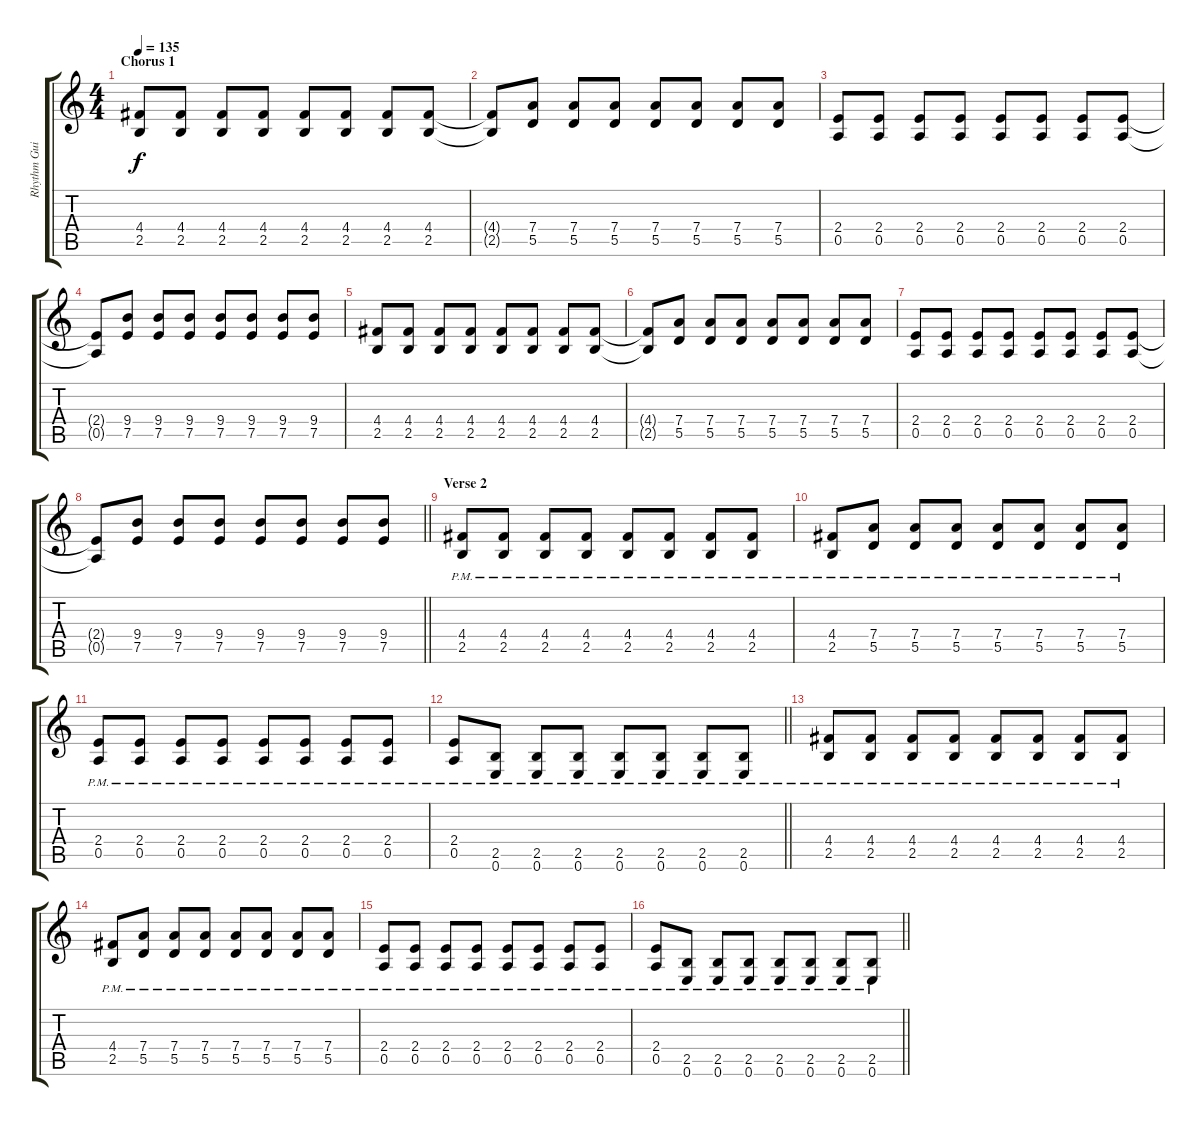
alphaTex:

\track ("Rhythm Guitar" "Rhythm Gui") {instrument distortionguitar}
\staff {score tabs}
\tuning (E4 B3 G3 D3 A2 E2) {hide}
\ts (4 4)
\section ("" "Chorus 1")
\tempo 135
\clef g2
\ks c
(4.4 2.5).8{dy f volume 13} (4.4 2.5).8 (4.4 2.5).8 (4.4 2.5).8 (4.4 2.5).8 (4.4 2.5).8 (4.4 2.5).8 (4.4 2.5).8 |
(4.4{t} 2.5{t}).8 (7.4 5.5).8 (7.4 5.5).8 (7.4 5.5).8 (7.4 5.5).8 (7.4 5.5).8 (7.4 5.5).8 (7.4 5.5).8 |
(2.4 0.5).8 (2.4 0.5).8 (2.4 0.5).8 (2.4 0.5).8 (2.4 0.5).8 (2.4 0.5).8 (2.4 0.5).8 (2.4 0.5).8 |
(2.4{t} 0.5{t}).8 (9.4 7.5).8 (9.4 7.5).8 (9.4 7.5).8 (9.4 7.5).8 (9.4 7.5).8 (9.4 7.5).8 (9.4 7.5).8 |
(4.4 2.5).8 (4.4 2.5).8 (4.4 2.5).8 (4.4 2.5).8 (4.4 2.5).8 (4.4 2.5).8 (4.4 2.5).8 (4.4 2.5).8 |
(4.4{t} 2.5{t}).8 (7.4 5.5).8 (7.4 5.5).8 (7.4 5.5).8 (7.4 5.5).8 (7.4 5.5).8 (7.4 5.5).8 (7.4 5.5).8 |
(2.4 0.5).8 (2.4 0.5).8 (2.4 0.5).8 (2.4 0.5).8 (2.4 0.5).8 (2.4 0.5).8 (2.4 0.5).8 (2.4 0.5).8 |
\barLineRight lightlight
(2.4{t} 0.5{t}).8 (9.4 7.5).8 (9.4 7.5).8 (9.4 7.5).8 (9.4 7.5).8 (9.4 7.5).8 (9.4 7.5).8 (9.4 7.5).8 |
\section ("" "Verse 2")
(4.4{pm} 2.5{pm}).8 (4.4{pm} 2.5{pm}).8 (4.4{pm} 2.5{pm}).8 (4.4{pm} 2.5{pm}).8 (4.4{pm} 2.5{pm}).8 (4.4{pm} 2.5{pm}).8 (4.4{pm} 2.5{pm}).8 (4.4{pm} 2.5{pm}).8 |
(4.4{pm} 2.5{pm}).8 (7.4{pm} 5.5{pm}).8 (7.4{pm} 5.5{pm}).8 (7.4{pm} 5.5{pm}).8 (7.4{pm} 5.5{pm}).8 (7.4{pm} 5.5{pm}).8 (7.4{pm} 5.5{pm}).8 (7.4{pm} 5.5{pm}).8 |
(2.4{pm} 0.5{pm}).8 (2.4{pm} 0.5{pm}).8 (2.4{pm} 0.5{pm}).8 (2.4{pm} 0.5{pm}).8 (2.4{pm} 0.5{pm}).8 (2.4{pm} 0.5{pm}).8 (2.4{pm} 0.5{pm}).8 (2.4{pm} 0.5{pm}).8 |
\barLineRight lightlight
(2.4{pm} 0.5{pm}).8 (2.5{pm} 0.6{pm}).8 (2.5{pm} 0.6{pm}).8 (2.5{pm} 0.6{pm}).8 (2.5{pm} 0.6{pm}).8 (2.5{pm} 0.6{pm}).8 (2.5{pm} 0.6{pm}).8 (2.5{pm} 0.6{pm}).8 |
(4.4{pm} 2.5{pm}).8 (4.4{pm} 2.5{pm}).8 (4.4{pm} 2.5{pm}).8 (4.4{pm} 2.5{pm}).8 (4.4{pm} 2.5{pm}).8 (4.4{pm} 2.5{pm}).8 (4.4{pm} 2.5{pm}).8 (4.4{pm} 2.5{pm}).8 |
(4.4{pm} 2.5{pm}).8 (7.4{pm} 5.5{pm}).8 (7.4{pm} 5.5{pm}).8 (7.4{pm} 5.5{pm}).8 (7.4{pm} 5.5{pm}).8 (7.4{pm} 5.5{pm}).8 (7.4{pm} 5.5{pm}).8 (7.4{pm} 5.5{pm}).8 |
(2.4{pm} 0.5{pm}).8 (2.4{pm} 0.5{pm}).8 (2.4{pm} 0.5{pm}).8 (2.4{pm} 0.5{pm}).8 (2.4{pm} 0.5{pm}).8 (2.4{pm} 0.5{pm}).8 (2.4{pm} 0.5{pm}).8 (2.4{pm} 0.5{pm}).8 |
\barLineRight lightlight
(2.4{pm} 0.5{pm}).8 (2.5{pm} 0.6{pm}).8 (2.5{pm} 0.6{pm}).8 (2.5{pm} 0.6{pm}).8 (2.5{pm} 0.6{pm}).8 (2.5{pm} 0.6{pm}).8 (2.5{pm} 0.6{pm}).8 (2.5{pm} 0.6{pm}).8
